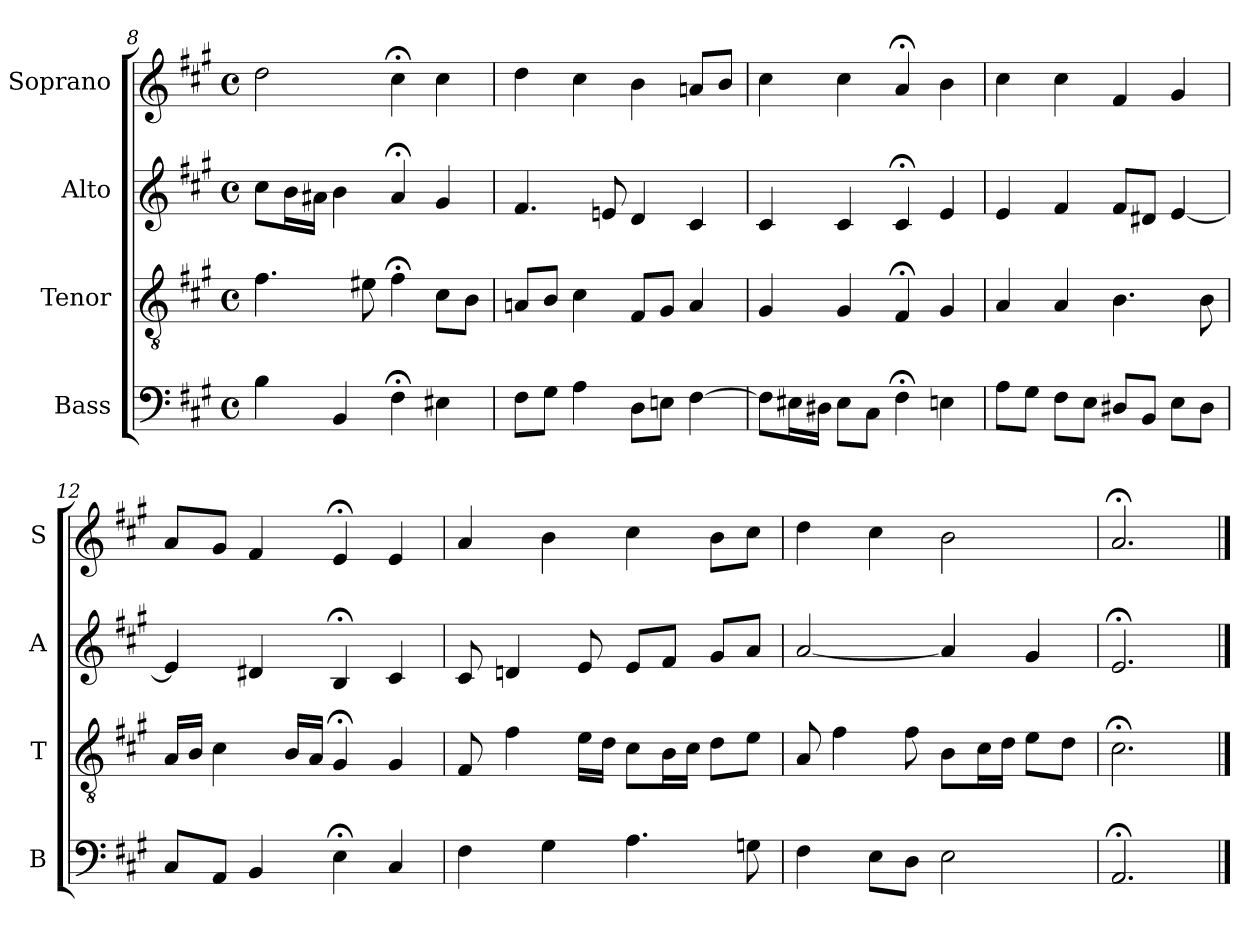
**kern	**kern	**kern	**kern
*part4	*part3	*part2	*part1
*staff4	*staff3	*staff2	*staff1
*I"Bass	*I"Tenor	*I"Alto	*I"Soprano
*I'B	*I'T	*I'A	*I'S
*clefF4	*clefGv2	*clefG2	*clefG2
*k[f#c#g#]	*k[f#c#g#]	*k[f#c#g#]	*k[f#c#g#]
*A:	*A:	*A:	*A:
*M4/4	*M4/4	*M4/4	*M4/4
*met(c)	*met(c)	*met(c)	*met(c)
=8	=8	=8	=8
4B	4.f#	8cc#L	2dd
.	.	16bL	.
.	.	16a#XJJ	.
4BB	.	4b	.
.	8e#X	.	.
4F#;<	4f#;<	4a#;<	4cc#;<
4E#X	8c#L	4g#	4cc#
.	8BJ	.	.
=9	=9	=9	=9
8F#L	8AnL	4.f#	4dd
8G#J	8BJ	.	.
4A	4c#	.	4cc#
.	.	8en	.
8DL	8F#L	4d	4b
8EnJ	8G#J	.	.
[4F#	4A	4c#	8anL
.	.	.	8bJ
=10	=10	=10	=10
8F#L]	4G#	4c#	4cc#
16E#XL	.	.	.
16D#XJJ	.	.	.
8E#L	4G#	4c#	4cc#
8C#J	.	.	.
4F#;<	4F#;<	4c#;<	4a;<
4Eni	4G#i	4e	4b
=11	=11	=11	=11
8AiL	4Ai	4e	4cc#
8G#J	.	.	.
8F#L	4A	4f#	4cc#
8EJ	.	.	.
8D#XL	4.B	8f#L	4f#
8BBJ	.	8d#XJ	.
8EL	.	[4e	4g#
8D#J	8B	.	.
=12	=12	=12	=12
8C#L	16ALL	4e]	8aL
.	16BJJ	.	.
8AAJ	4c#	.	8g#J
4BB	.	4d#X	4f#
.	16BLL	.	.
.	16AJJ	.	.
4E;<	4G#;<	4B;<	4e;<
4C#	4G#	4c#	4e
=13	=13	=13	=13
4F#	8F#	8c#	4a
.	4f#	4dn	.
4G#	.	.	4b
.	16eLL	8e	.
.	16dJJ	.	.
4.A	8c#L	8eL	4cc#
.	16BL	8f#J	.
.	16c#JJ	.	.
.	8dL	8g#L	8bL
8Gn	8eJ	8aJ	8cc#J
=14	=14	=14	=14
4F#	8A	[2a	4dd
.	4f#	.	.
8EL	.	.	4cc#
8DJ	8f#	.	.
2E	8BL	4a]	2b
.	16c#L	.	.
.	16dJJ	.	.
.	8eL	4g#	.
.	8dJ	.	.
=15	=15	=15	=15
2.AA;<	2.c#;<	2.e;<	2.a;<
==	==	==	==
*-	*-	*-	*-
